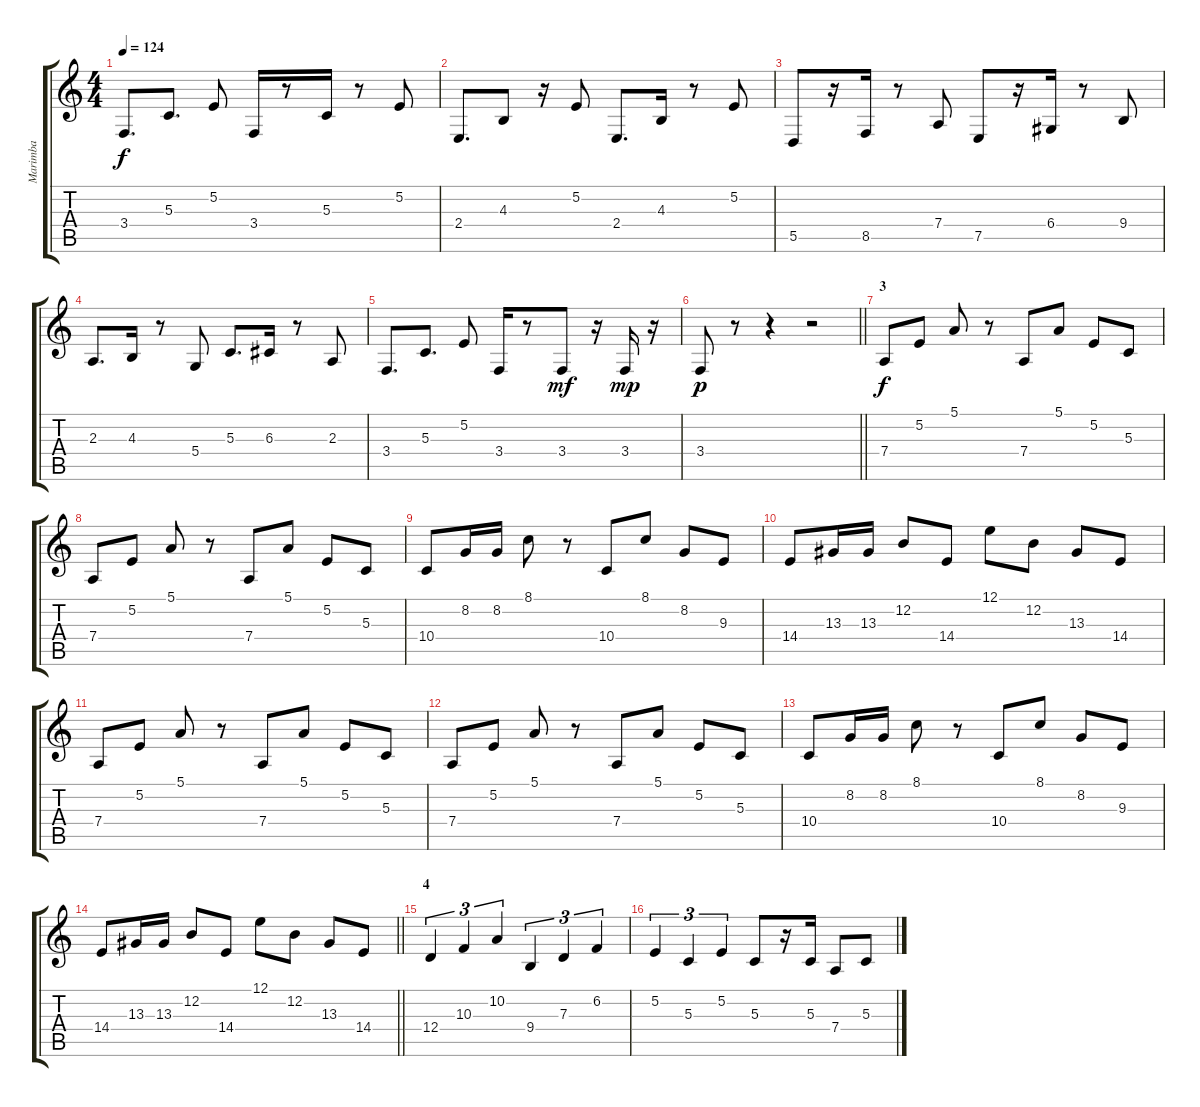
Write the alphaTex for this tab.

\track ("Marimba" "Marimba") {instrument marimba}
\staff {score tabs}
\tuning (E4 B3 G3 D3 A2 E2) {hide}
\ts (4 4)
\tempo 124
\clef g2
\ks c
3.4.8{d dy f} 5.3.8{d} 5.2.8 3.4.16 r.8 5.3.16 r.8 5.2.8 |
2.4.8{d} 4.3.8 r.16 5.2.8 2.4.8{d} 4.3.16 r.8 5.2.8 |
5.5.8 r.16 8.5.16 r.8 7.4.8 7.5.8 r.16 6.4.16 r.8 9.4.8 |
2.3.8{d} 4.3.16 r.8 5.4.8 5.3.8{d} 6.3.16 r.8 2.3.8 |
3.4.8{d} 5.3.8{d} 5.2.8 3.4.16 r.8 3.4.8{dy mf} r.16 3.4.16{dy mp} r.16 |
\barLineRight lightlight
3.4.8{dy p} r.8 r.4 r.2 |
\section ("" "3")
7.4.8{dy f} 5.2.8 5.1.8 r.8 7.4.8 5.1.8 5.2.8 5.3.8 |
7.4.8 5.2.8 5.1.8 r.8 7.4.8 5.1.8 5.2.8 5.3.8 |
10.4.8 8.2.16 8.2.16 8.1.8 r.8 10.4.8 8.1.8 8.2.8 9.3.8 |
14.4.8 13.3.16 13.3.16 12.2.8 14.4.8 12.1.8 12.2.8 13.3.8 14.4.8 |
7.4.8 5.2.8 5.1.8 r.8 7.4.8 5.1.8 5.2.8 5.3.8 |
7.4.8 5.2.8 5.1.8 r.8 7.4.8 5.1.8 5.2.8 5.3.8 |
10.4.8 8.2.16 8.2.16 8.1.8 r.8 10.4.8 8.1.8 8.2.8 9.3.8 |
\barLineRight lightlight
14.4.8 13.3.16 13.3.16 12.2.8 14.4.8 12.1.8 12.2.8 13.3.8 14.4.8 |
\section ("" "4")
12.4.4{tu (3 2)} 10.3.4{tu (3 2)} 10.2.4{tu (3 2)} 9.4.4{tu (3 2)} 7.3.4{tu (3 2)} 6.2.4{tu (3 2)} |
5.2.4{tu (3 2)} 5.3.4{tu (3 2)} 5.2.4{tu (3 2)} 5.3.8 r.16 5.3.16 7.4.8 5.3.8
